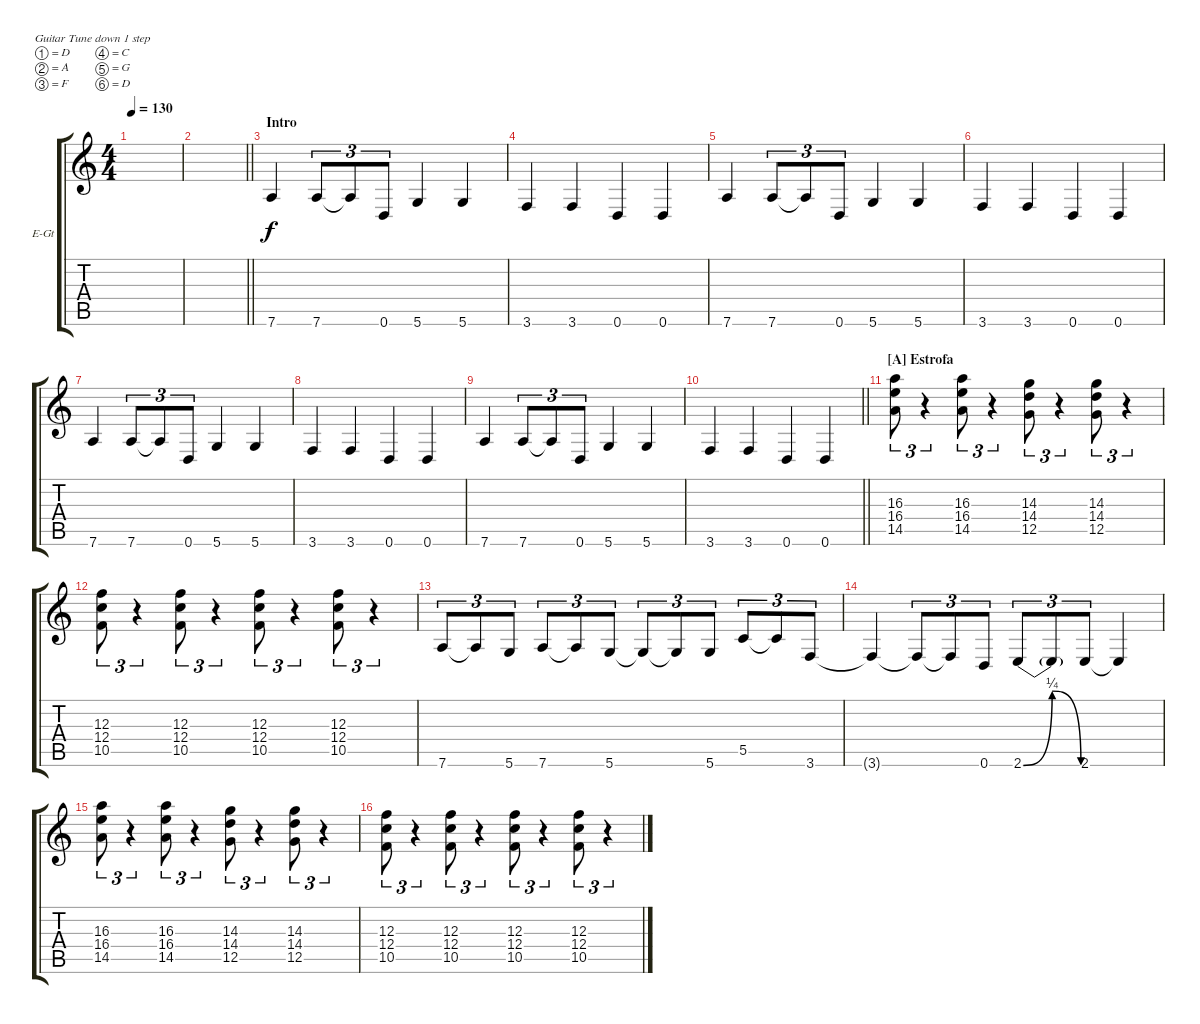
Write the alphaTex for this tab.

\bracketExtendMode groupsimilarinstruments
\firstSystemTrackNameOrientation horizontal
\otherSystemsTrackNameOrientation horizontal
\track ("Lead Guitar Ghoul" "E-Gt") {instrument distortionguitar}
\staff {score tabs}
\tuning (D4 A3 F3 C3 G2 D2)
\ts (4 4)
\tempo 130
\clef g2
\ks c
|
\barLineRight lightlight
|
\section ("" "Intro")
7.6.4 7.6.8{tu (3 2)} 7.6{t}.8{tu (3 2)} 0.6.8{tu (3 2)} 5.6.4 5.6.4 |
3.6.4 3.6.4 0.6.4 0.6.4 |
7.6.4 7.6.8{tu (3 2)} 7.6{t}.8{tu (3 2)} 0.6.8{tu (3 2)} 5.6.4 5.6.4 |
3.6.4 3.6.4 0.6.4 0.6.4 |
7.6.4 7.6.8{tu (3 2)} 7.6{t}.8{tu (3 2)} 0.6.8{tu (3 2)} 5.6.4 5.6.4 |
3.6.4 3.6.4 0.6.4 0.6.4 |
7.6.4 7.6.8{tu (3 2)} 7.6{t}.8{tu (3 2)} 0.6.8{tu (3 2)} 5.6.4 5.6.4 |
\barLineRight lightlight
3.6.4 3.6.4 0.6.4 0.6.4 |
\section ("A" "Estrofa")
(14.5 16.4 16.3).8{tu (3 2)} r.4{tu (3 2)} (14.5 16.4 16.3).8{tu (3 2)} r.4{tu (3 2)} (12.5 14.4 14.3).8{tu (3 2)} r.4{tu (3 2)} (12.5 14.4 14.3).8{tu (3 2)} r.4{tu (3 2)} |
(10.5 12.4 12.3).8{tu (3 2)} r.4{tu (3 2)} (10.5 12.4 12.3).8{tu (3 2)} r.4{tu (3 2)} (10.5 12.4 12.3).8{tu (3 2)} r.4{tu (3 2)} (10.5 12.4 12.3).8{tu (3 2)} r.4{tu (3 2)} |
7.6.8{tu (3 2)} 7.6{t}.8{tu (3 2)} 5.6.8{tu (3 2)} 7.6.8{tu (3 2)} 7.6{t}.8{tu (3 2)} 5.6.8{tu (3 2)} 5.6{t}.8{tu (3 2)} 5.6{t}.8{tu (3 2)} 5.6.8{tu (3 2)} 5.5.8{tu (3 2)} 5.5{t}.8{tu (3 2)} 3.6.8{tu (3 2)} |
3.6{t}.4 3.6{t}.8{tu (3 2)} 3.6{t}.8{tu (3 2)} 0.6.8{tu (3 2)} 2.6{be (bendrelease 0 0 10.799999999999999 1 20.4 1 30 0)}.8{tu (3 2)} 2.6{t}.8{tu (3 2)} 2.6.8{tu (3 2)} 2.6{t}.4 |
(14.5 16.4 16.3).8{tu (3 2)} r.4{tu (3 2)} (14.5 16.4 16.3).8{tu (3 2)} r.4{tu (3 2)} (12.5 14.4 14.3).8{tu (3 2)} r.4{tu (3 2)} (12.5 14.4 14.3).8{tu (3 2)} r.4{tu (3 2)} |
(10.5 12.4 12.3).8{tu (3 2)} r.4{tu (3 2)} (10.5 12.4 12.3).8{tu (3 2)} r.4{tu (3 2)} (10.5 12.4 12.3).8{tu (3 2)} r.4{tu (3 2)} (10.5 12.4 12.3).8{tu (3 2)} r.4{tu (3 2)}
